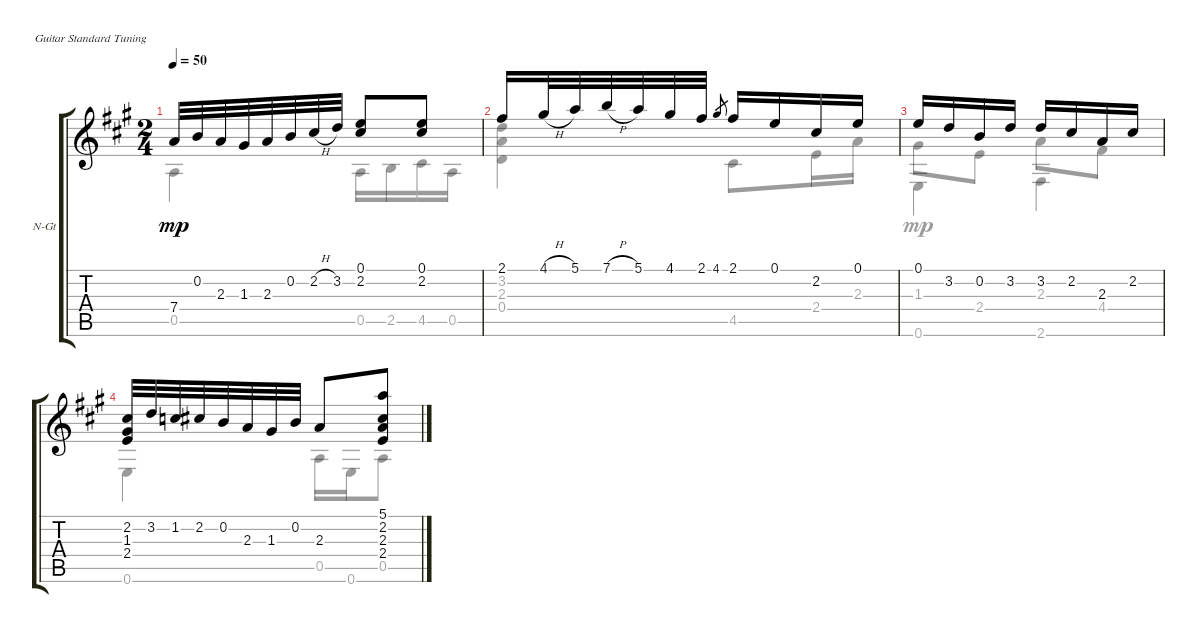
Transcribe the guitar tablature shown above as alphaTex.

\defaultSystemsLayout 4
\bracketExtendMode groupsimilarinstruments
\firstSystemTrackNameOrientation horizontal
\otherSystemsTrackNameOrientation horizontal
\track ("Nylon Guitar" "N-Gt") {instrument acousticguitarnylon}
\staff {score tabs}
\tuning (E4 B3 G3 D3 A2 E2)
\voice
\ts (2 4)
\tempo 50
\clef g2
\ks a
7.4.32{dy mp} 0.2.32 2.3.32 1.3.32 2.3.32 0.2.32 2.2{h}.32 3.2.32 (0.1 2.2).8 (2.2 0.1).8 |
2.1.16 4.1{h}.32 5.1.32 7.1{h}.32 5.1.32 4.1.32 2.1.32 4.1.8{gr} 2.1.16 0.1.16 2.2.16 0.1.16 |
0.1.16 3.2.16 0.2.16 3.2.16 3.2.16 2.2.16 2.3.16 2.2.16 |
(2.4 1.3 2.2).32 3.2.32 1.2.32 2.2.32 0.2.32 2.3.32 1.3.32 0.2.32 2.3.8 (2.4 2.3 2.2 5.1).8
\voice
\clef g2
\ottava regular
\simile none
\ks a
0.5.4{dy mp} 0.5.16 2.5.16 4.5.16 0.5.16 |
(0.4 2.3 3.2).4 4.5.8 2.4.16 2.3.16 |
0.6.4 2.6.4 |
0.6.4 0.5.16 0.6.16 0.5.8
\voice
\clef g2
\ottava regular
\simile none
\ks a
|
|
1.3.8 2.4.8 2.3.8 4.4.8 |
